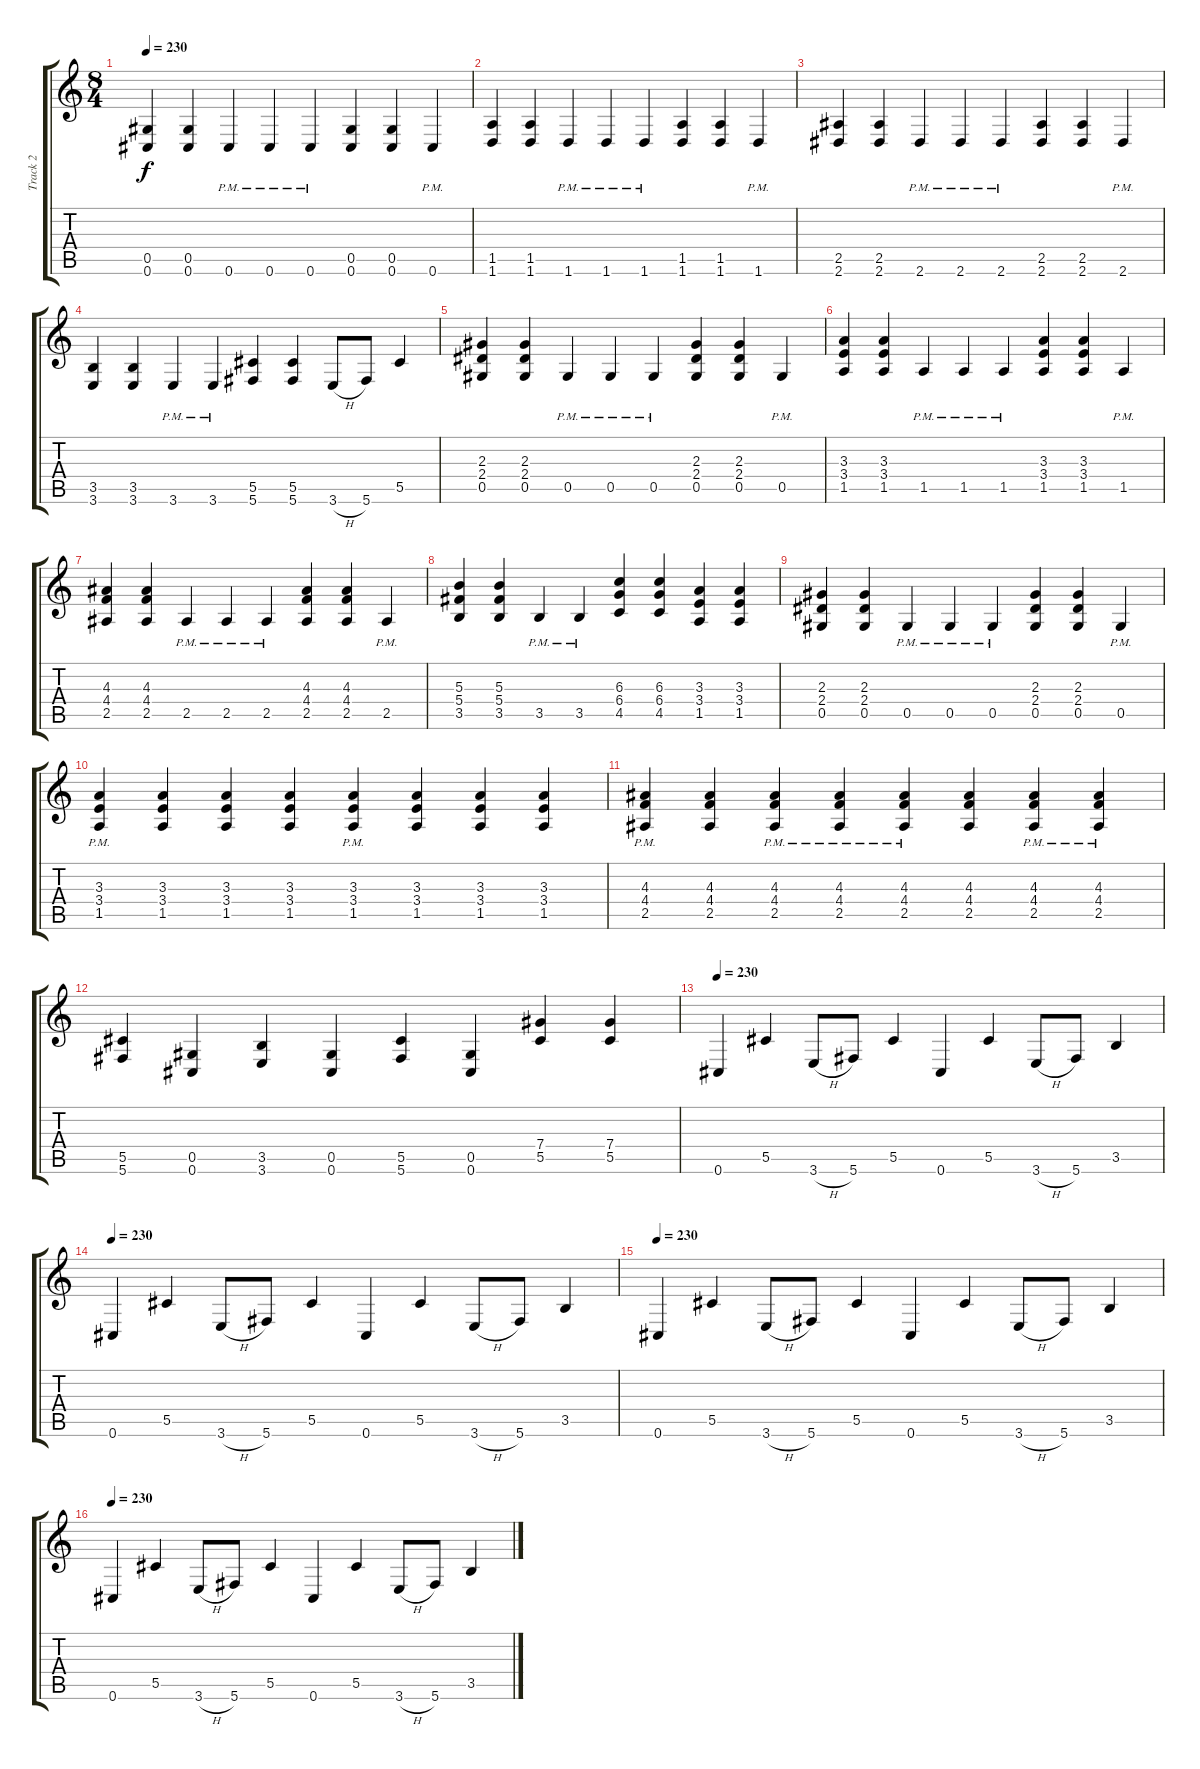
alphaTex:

\track ("Track 2" "Track 2") {instrument distortionguitar}
\staff {score tabs}
\tuning (Eb4 Bb3 Gb3 Db3 Ab2 Db2) {hide}
\ts (8 4)
\tempo 230
\clef g2
\ks c
(0.5 0.6).4{dy f} (0.5 0.6).4 0.6{pm}.4 0.6{pm}.4 0.6{pm}.4 (0.5 0.6).4 (0.5 0.6).4 0.6{pm}.4 |
(1.5 1.6).4 (1.5 1.6).4 1.6{pm}.4 1.6{pm}.4 1.6{pm}.4 (1.5 1.6).4 (1.5 1.6).4 1.6{pm}.4 |
(2.5 2.6).4 (2.5 2.6).4 2.6{pm}.4 2.6{pm}.4 2.6{pm}.4 (2.5 2.6).4 (2.5 2.6).4 2.6{pm}.4 |
(3.5 3.6).4 (3.5 3.6).4 3.6{pm}.4 3.6{pm}.4 (5.5 5.6).4 (5.5 5.6).4 3.6{h}.8 5.6.8 5.5.4 |
(2.3 2.4 0.5).4 (2.3 2.4 0.5).4 0.5{pm}.4 0.5{pm}.4 0.5{pm}.4 (2.3 2.4 0.5).4 (2.3 2.4 0.5).4 0.5{pm}.4 |
(3.3 3.4 1.5).4 (3.3 3.4 1.5).4 1.5{pm}.4 1.5{pm}.4 1.5{pm}.4 (3.3 3.4 1.5).4 (3.3 3.4 1.5).4 1.5{pm}.4 |
(4.3 4.4 2.5).4 (4.3 4.4 2.5).4 2.5{pm}.4 2.5{pm}.4 2.5{pm}.4 (4.3 4.4 2.5).4 (4.3 4.4 2.5).4 2.5{pm}.4 |
(5.3 5.4 3.5).4 (5.3 5.4 3.5).4 3.5{pm}.4 3.5{pm}.4 (6.3 6.4 4.5).4 (6.3 6.4 4.5).4 (3.3 3.4 1.5).4 (3.3 3.4 1.5).4 |
(2.3 2.4 0.5).4 (2.3 2.4 0.5).4 0.5{pm}.4 0.5{pm}.4 0.5{pm}.4 (2.3 2.4 0.5).4 (2.3 2.4 0.5).4 0.5{pm}.4 |
(3.3{pm} 3.4 1.5).4 (3.3 3.4 1.5).4 (3.3 3.4 1.5).4 (3.3 3.4 1.5).4 (3.3{pm} 3.4 1.5{pm}).4 (3.3 3.4 1.5).4 (3.3 3.4 1.5).4 (3.3 3.4 1.5).4 |
(4.3 4.4{pm} 2.5).4 (4.3 4.4 2.5).4 (4.3 4.4 2.5{pm}).4 (4.3 4.4{pm} 2.5{pm}).4 (4.3 4.4 2.5{pm}).4 (4.3 4.4 2.5).4 (4.3 4.4{pm} 2.5).4 (4.3 4.4{pm} 2.5{pm}).4 |
(5.5 5.6).4 (0.5 0.6).4 (3.5 3.6).4 (0.5 0.6).4 (5.5 5.6).4 (0.5 0.6).4 (7.4 5.5).4 (7.4 5.5).4 |
\tempo 230
0.6.4 5.5.4 3.6{h}.8 5.6.8 5.5.4 0.6.4 5.5.4 3.6{h}.8 5.6.8 3.5.4 |
\tempo 230
0.6.4 5.5.4 3.6{h}.8 5.6.8 5.5.4 0.6.4 5.5.4 3.6{h}.8 5.6.8 3.5.4 |
\tempo 230
0.6.4 5.5.4 3.6{h}.8 5.6.8 5.5.4 0.6.4 5.5.4 3.6{h}.8 5.6.8 3.5.4 |
\tempo 230
0.6.4 5.5.4 3.6{h}.8 5.6.8 5.5.4 0.6.4 5.5.4 3.6{h}.8 5.6.8 3.5.4
